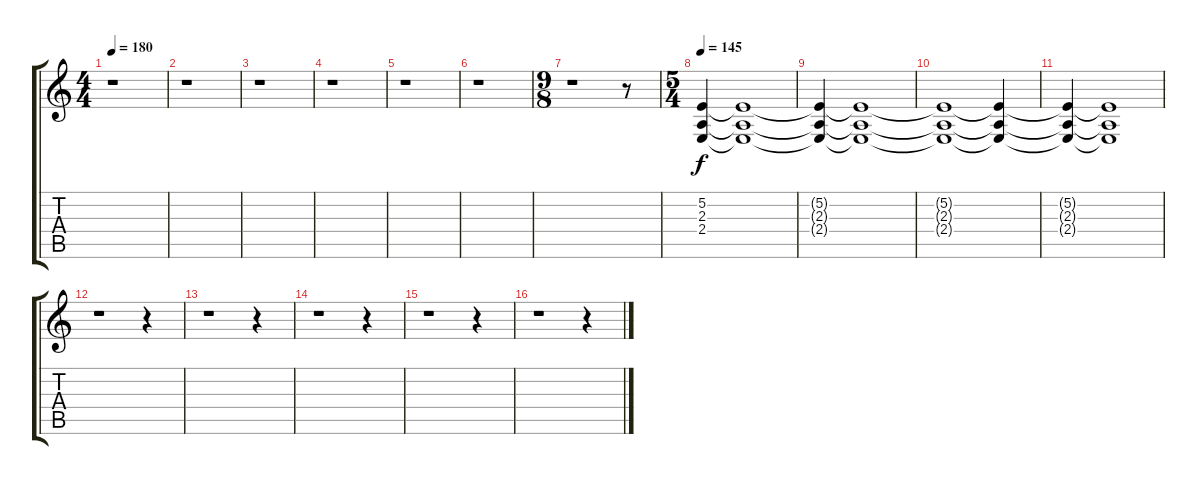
\track "" {instrument lead2sawtooth}
\staff {score tabs}
\tuning (E4 B3 G3 D3 A2 E2) {hide}
\ts (4 4)
\tempo 180
\clef g2
\ks c
r.1{dy f} |
r.1 |
r.1 |
r.1 |
r.1 |
r.1 |
\ts (9 8)
r.1 r.8 |
\ts (5 4)
\tempo 145
(5.2 2.3 2.4).4{volume 0 instrument stringensemble1} (5.2{t} 2.3{t} 2.4{t}).1 |
(5.2{t} 2.3{t} 2.4{t}).4 (5.2{t} 2.3{t} 2.4{t}).1 |
(5.2{t} 2.3{t} 2.4{t}).1 (5.2{t} 2.3{t} 2.4{t}).4 |
(5.2{t} 2.3{t} 2.4{t}).4 (5.2{t} 2.3{t} 2.4{t}).1 |
r.1 r.4 |
r.1 r.4 |
r.1 r.4 |
r.1 r.4 |
r.1 r.4
